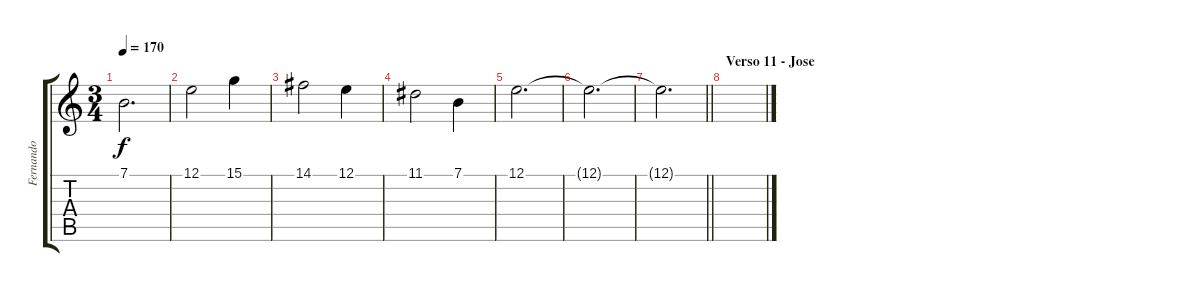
\track ("Fernando" "Fernando") {instrument flute}
\staff {score tabs}
\tuning (E4 B3 G3 D3 A2 E2) {hide}
\ts (3 4)
\tempo 170
\clef g2
\ks c
7.1.2{d dy f} |
12.1.2 15.1.4 |
14.1.2 12.1.4 |
11.1.2 7.1.4 |
12.1.2{d} |
12.1{t}.2{d} |
\barLineRight lightlight
12.1{t}.2{d} |
\section ("" "Verso 11 - Jose")
